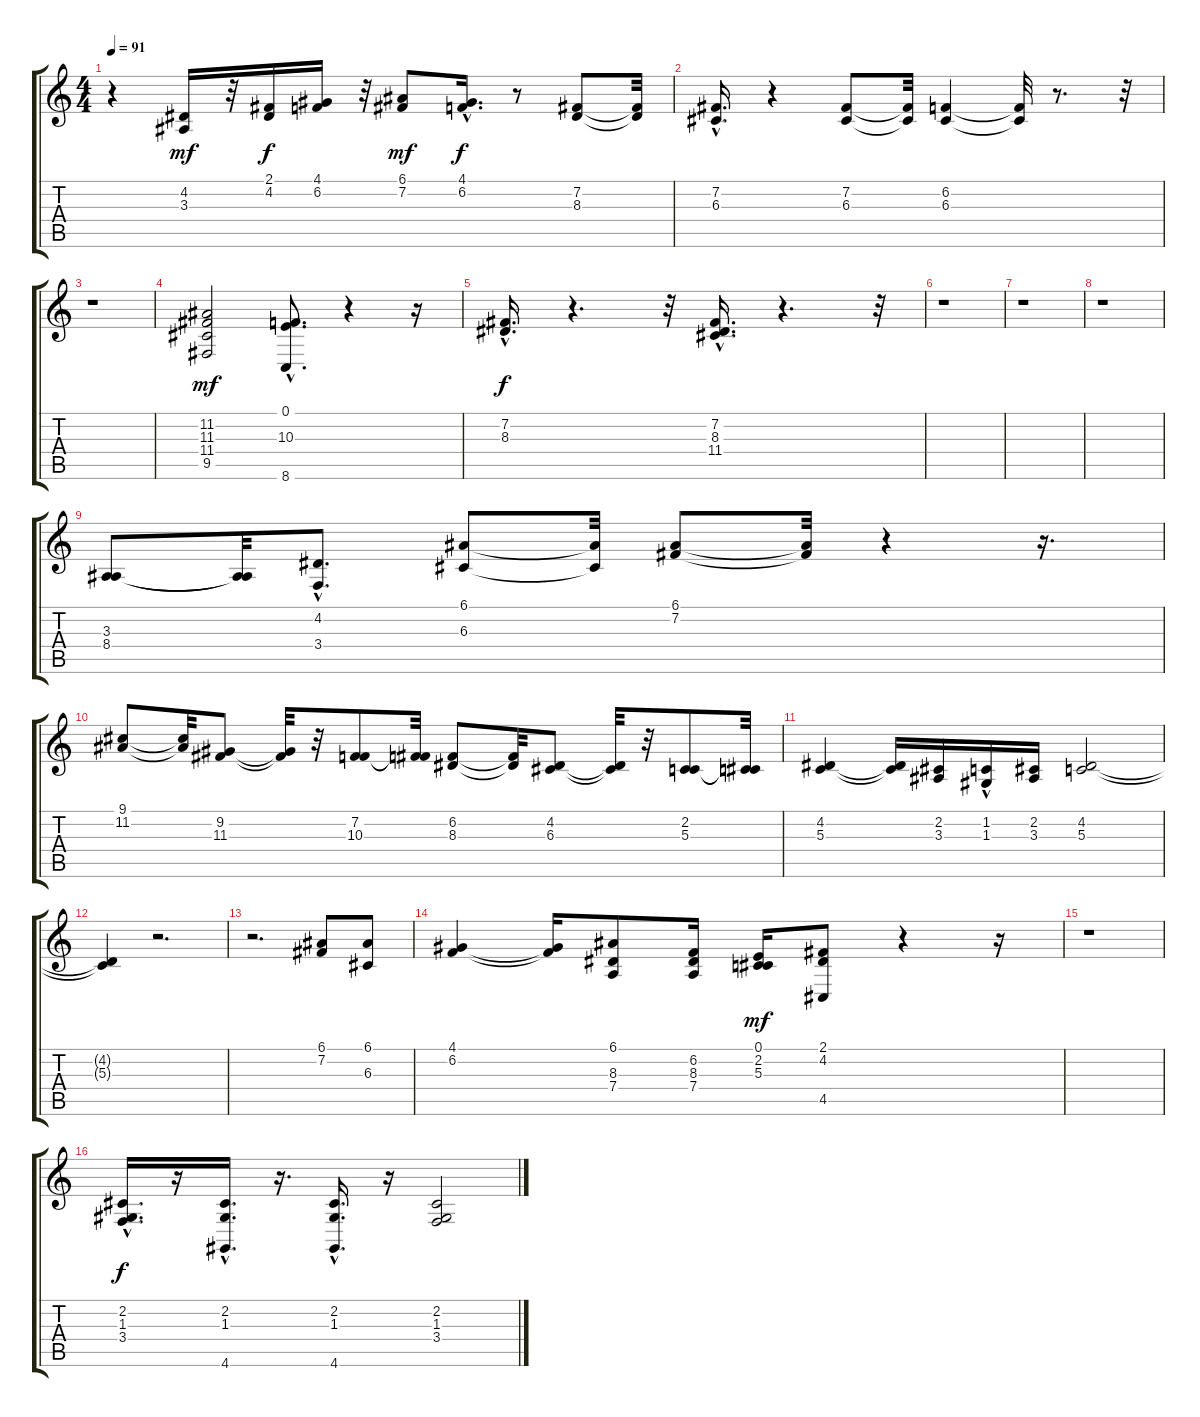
\track "" {instrument choiraahs}
\staff {score tabs}
\tuning (E4 B3 G3 D3 A2 E2) {hide}
\ts (4 4)
\tempo 91
\clef g2
\ks c
r.4{dy f} (4.2 3.3).16{dy mf} r.32 (2.1 4.2).16{dy f} (4.1 6.2).16 r.32 (6.1 7.2).8{dy mf} (4.1{hac} 6.2{hac}).16{d dy f} r.8 (7.2 8.3).8 (7.2{t} 8.3{t}).32 |
(7.2{hac} 6.3{hac}).16{d} r.4 (7.2 6.3).8 (7.2{t} 6.3{t}).32 (6.2 6.3).4 (6.2{t} 6.3{t}).32 r.8{d} r.32 |
r.1 |
(11.2 11.3 11.4 9.5).2{dy mf} (0.1{hac} 10.3{hac} 8.6{hac}).8{d} r.4 r.16 |
(7.2{hac} 8.3{hac}).16{d dy f} r.4{d} r.32 (7.2{hac} 8.3{hac} 11.4{hac}).16{d} r.4{d} r.32 |
r.1 |
r.1 |
r.1 |
(3.3 8.4).8 (3.3{t} 8.4{t}).32 (4.2 3.4{hac}).8{d} (6.1 6.3).8 (6.1{t} 6.3{t}).32 (6.1 7.2).8 (6.1{t} 7.2{t}).32 r.4 r.16{d} |
(9.1 11.2).8 (9.1{t} 11.2{t}).32 (9.2 11.3).8 (9.2{t} 11.3{t}).32 r.32 (7.2 10.3).8 (7.2{t} 10.3{t}).32 (6.2 8.3).8 (6.2{t} 8.3{t}).32 (4.2 6.3).8 (4.2{t} 6.3{t}).32 r.32 (2.2 5.3).8 (2.2{t} 5.3{t}).32 |
(4.2 5.3).4 (4.2{t} 5.3{t}).16 (2.2 3.3).16 (1.2 1.3{hac}).16 (2.2 3.3).16 (4.2 5.3).2 |
(4.2{t} 5.3{t}).4 r.2{d} |
r.2{d} (6.1 7.2).8 (6.1 6.3).8 |
(4.1 6.2).4 (4.1{t} 6.2{t}).16 (6.1 8.3 7.4).8 (6.2 8.3 7.4).16 (0.1 2.2 5.3).16{dy mf} (2.1 4.2 4.5).8 r.4 r.16 |
r.1 |
(2.2{hac} 1.3{hac} 3.4{hac}).16{d dy f} r.16 (2.2{hac} 1.3{hac} 4.6{hac}).16{d} r.16{d} (2.2{hac} 1.3{hac} 4.6{hac}).16{d} r.16 (2.2 1.3 3.4).2
